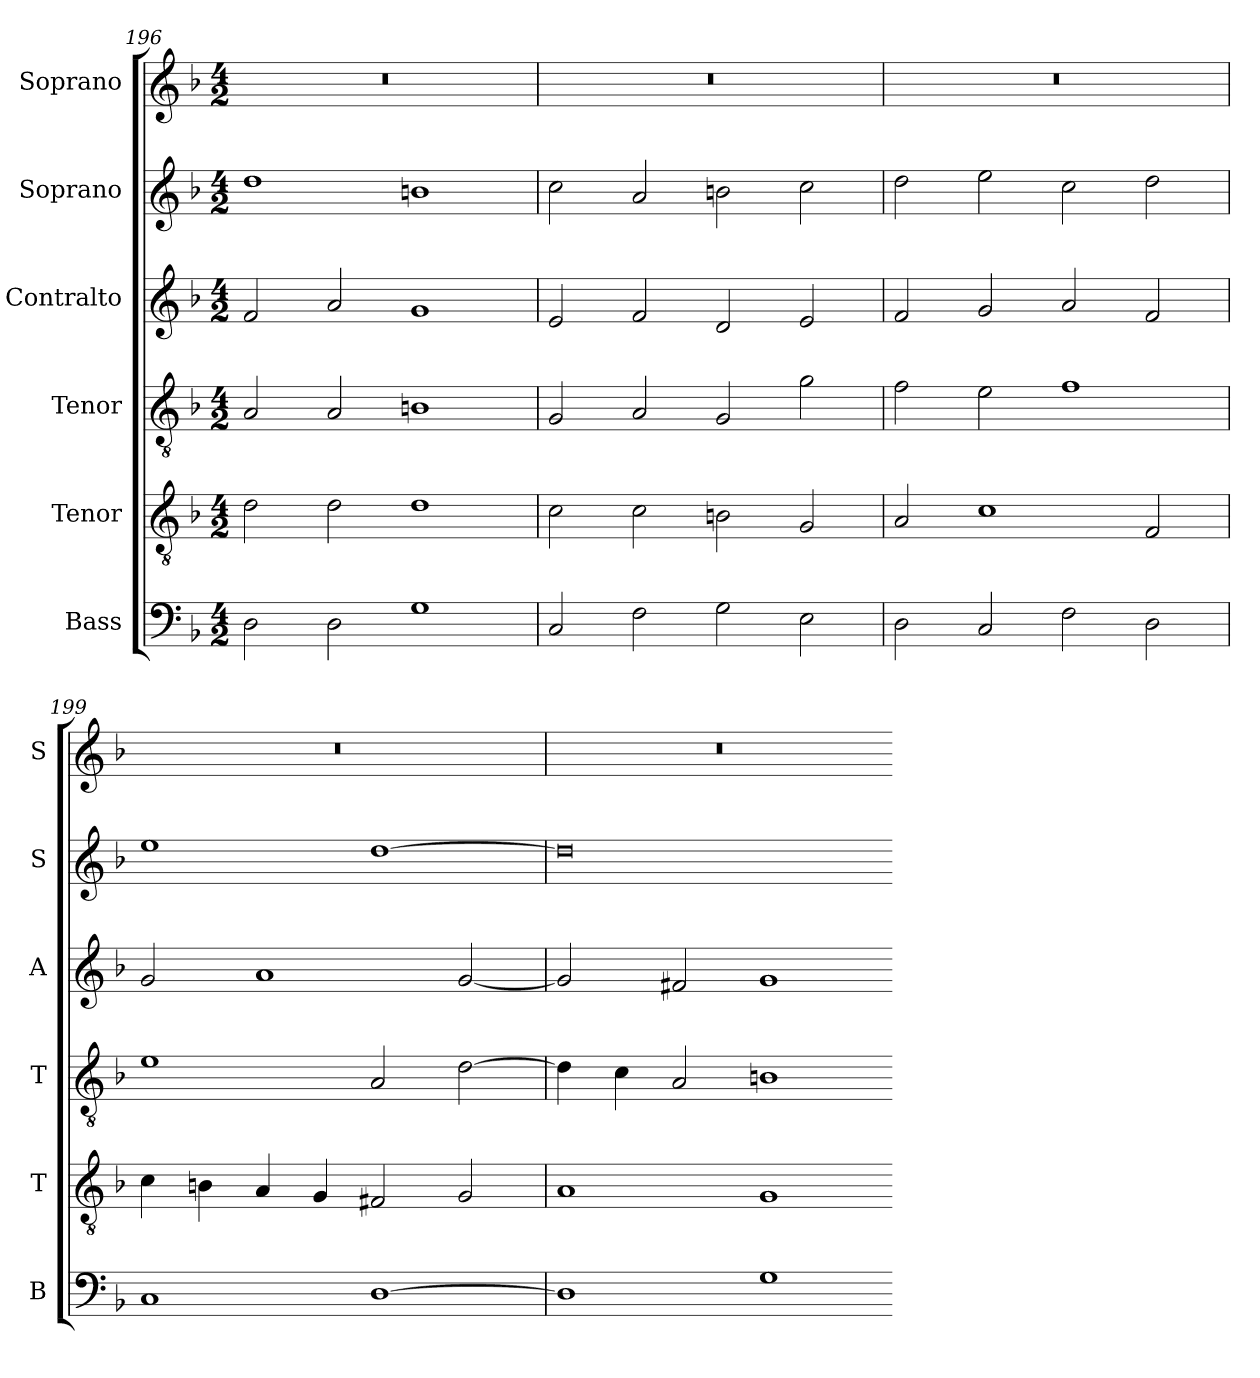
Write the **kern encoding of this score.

**kern	**kern	**kern	**kern	**kern	**kern
*part6	*part5	*part4	*part3	*part2	*part1
*staff6	*staff5	*staff4	*staff3	*staff2	*staff1
*I"Bass	*I"Tenor	*I"Tenor	*I"Contralto	*I"Soprano	*I"Soprano
*I'B	*I'T	*I'T	*I'A	*I'S	*I'S
*clefF4	*clefGv2	*clefGv2	*clefG2	*clefG2	*clefG2
*k[b-]	*k[b-]	*k[b-]	*k[b-]	*k[b-]	*k[b-]
*M4/2	*M4/2	*M4/2	*M4/2	*M4/2	*M4/2
=196	=196	=196	=196	=196	=196
2D	2d	2A	2f	1dd	0r
2D	2d	2A	2a	.	.
1G	1d	1Bn	1g	1bn	.
=197	=197	=197	=197	=197	=197
2C	2c	2G	2e	2cc	0r
2F	2c	2A	2f	2a	.
2G	2Bn	2G	2d	2bn	.
2E	2G	2g	2e	2cc	.
=198	=198	=198	=198	=198	=198
2D	2A	2f	2f	2dd	0r
2C	1c	2e	2g	2ee	.
2F	.	1f	2a	2cc	.
2D	2F	.	2f	2dd	.
=199	=199	=199	=199	=199	=199
1C	4c	1e	2g	1ee	0r
.	4Bn	.	.	.	.
.	4A	.	1a	.	.
.	4G	.	.	.	.
[1D	2F#X	2A	.	[1dd	.
.	2G	[2d	[2g	.	.
=200	=200	=200	=200	=200	=200
1D]	1A	4d]	2g]	0dd]	0r
.	.	4c	.	.	.
.	.	2A	2f#X	.	.
1G	1G	1Bn	1g	.	.
=-	=-	=-	=-	=-	=-
*-	*-	*-	*-	*-	*-
